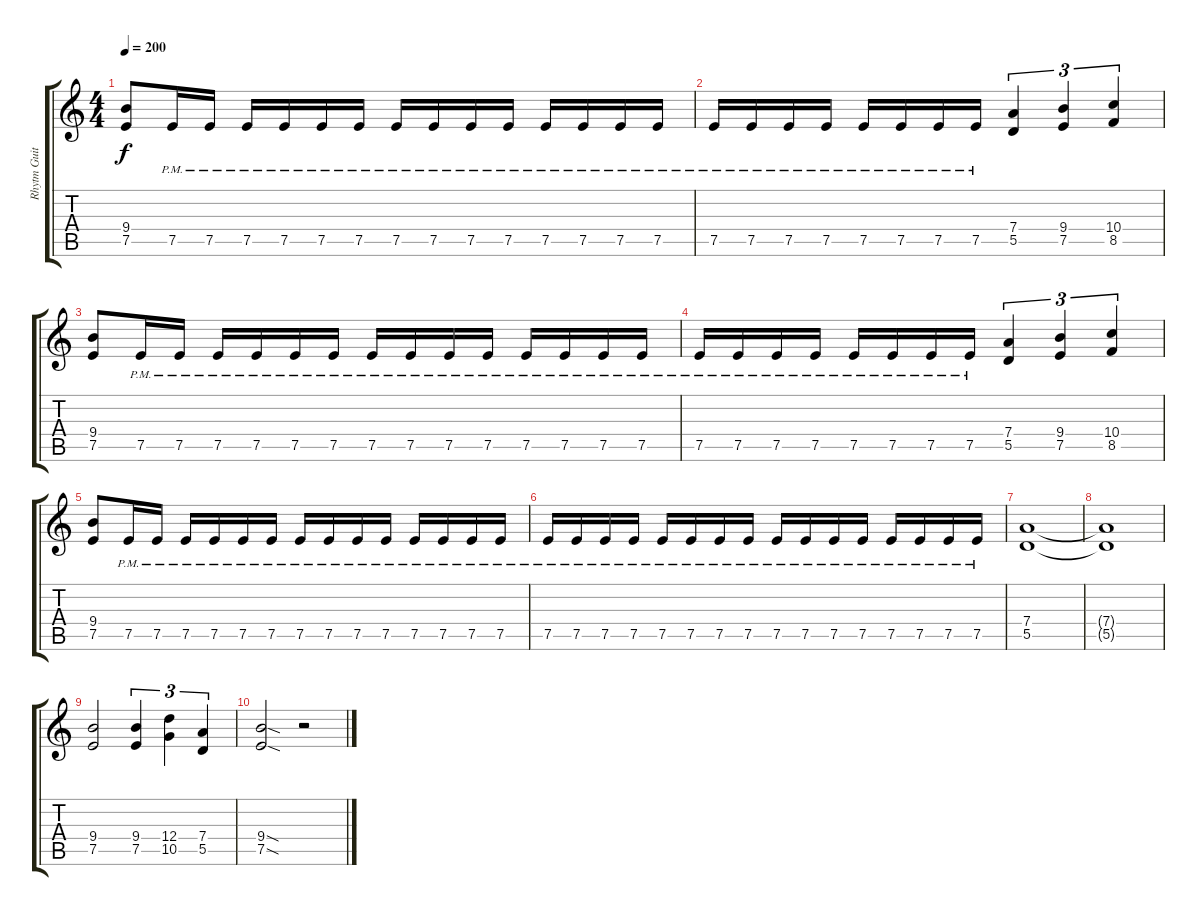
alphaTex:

\track ("Rhytm Guitar" "Rhytm Guit") {instrument distortionguitar}
\staff {score tabs}
\tuning (E4 B3 G3 D3 A2 E2) {hide}
\ts (4 4)
\tempo 200
\clef g2
\ks c
(9.4 7.5).8{dy f} 7.5{pm}.16 7.5{pm}.16 7.5{pm}.16 7.5{pm}.16 7.5{pm}.16 7.5{pm}.16 7.5{pm}.16 7.5{pm}.16 7.5{pm}.16 7.5{pm}.16 7.5{pm}.16 7.5{pm}.16 7.5{pm}.16 7.5{pm}.16 |
7.5{pm}.16 7.5{pm}.16 7.5{pm}.16 7.5{pm}.16 7.5{pm}.16 7.5{pm}.16 7.5{pm}.16 7.5{pm}.16 (7.4 5.5).4{tu (3 2)} (9.4 7.5).4{tu (3 2)} (10.4 8.5).4{tu (3 2)} |
(9.4 7.5).8 7.5{pm}.16 7.5{pm}.16 7.5{pm}.16 7.5{pm}.16 7.5{pm}.16 7.5{pm}.16 7.5{pm}.16 7.5{pm}.16 7.5{pm}.16 7.5{pm}.16 7.5{pm}.16 7.5{pm}.16 7.5{pm}.16 7.5{pm}.16 |
7.5{pm}.16 7.5{pm}.16 7.5{pm}.16 7.5{pm}.16 7.5{pm}.16 7.5{pm}.16 7.5{pm}.16 7.5{pm}.16 (7.4 5.5).4{tu (3 2)} (9.4 7.5).4{tu (3 2)} (10.4 8.5).4{tu (3 2)} |
(9.4 7.5).8 7.5{pm}.16 7.5{pm}.16 7.5{pm}.16 7.5{pm}.16 7.5{pm}.16 7.5{pm}.16 7.5{pm}.16 7.5{pm}.16 7.5{pm}.16 7.5{pm}.16 7.5{pm}.16 7.5{pm}.16 7.5{pm}.16 7.5{pm}.16 |
7.5{pm}.16 7.5{pm}.16 7.5{pm}.16 7.5{pm}.16 7.5{pm}.16 7.5{pm}.16 7.5{pm}.16 7.5{pm}.16 7.5{pm}.16 7.5{pm}.16 7.5{pm}.16 7.5{pm}.16 7.5{pm}.16 7.5{pm}.16 7.5{pm}.16 7.5{pm}.16 |
(7.4 5.5).1 |
(7.4{t} 5.5{t}).1 |
(9.4 7.5).2 (9.4 7.5).4{tu (3 2)} (12.4 10.5).4{tu (3 2)} (7.4 5.5).4{tu (3 2)} |
(9.4{sod} 7.5{sod}).2 r.2
